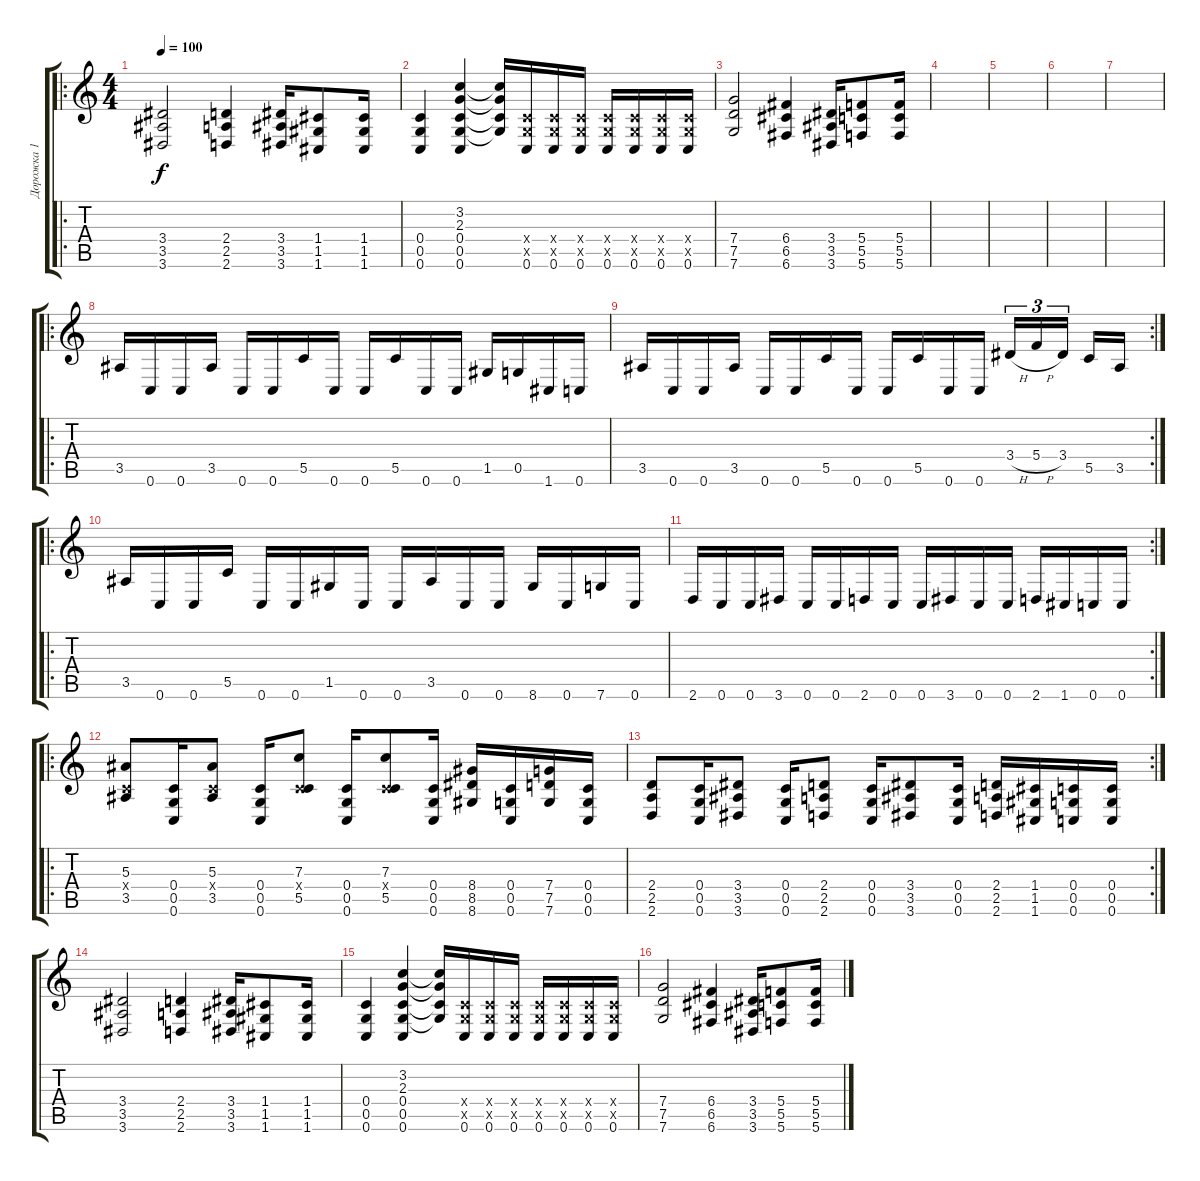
\track ("Дорожка 1" "Дорожка 1") {instrument distortionguitar}
\staff {score tabs}
\tuning (D4 A3 F3 C3 G2 C2) {hide}
\ro
\ts (4 4)
\tempo 100
\clef g2
\ks c
(3.4 3.5 3.6).2{dy f} (2.4 2.5 2.6).4 (3.4 3.5 3.6).16 (1.4 1.5 1.6).8 (1.4 1.5 1.6).16 |
(0.4 0.5 0.6).4 (3.2 2.3 0.4 0.5 0.6).4 (3.2{t} 2.3{t} 0.4{t} 0.5{t}).16 (0.4{x} 0.5{x} 0.6).16 (0.4{x} 0.5{x} 0.6).16 (0.4{x} 0.5{x} 0.6).16 (0.4{x} 0.5{x} 0.6).16 (0.4{x} 0.5{x} 0.6).16 (0.4{x} 0.5{x} 0.6).16 (0.4{x} 0.5{x} 0.6).16 |
(7.4 7.5 7.6).2 (6.4 6.5 6.6).4 (3.4 3.5 3.6).16 (5.4 5.5 5.6).8 (5.4 5.5 5.6).16 |
|
|
|
|
\ro
3.5.16 0.6.16 0.6.16 3.5.16 0.6.16 0.6.16 5.5.16 0.6.16 0.6.16 5.5.16 0.6.16 0.6.16 1.5.16 0.5.16 1.6.16 0.6.16 |
\rc 2
3.5.16 0.6.16 0.6.16 3.5.16 0.6.16 0.6.16 5.5.16 0.6.16 0.6.16 5.5.16 0.6.16 0.6.16 3.4{h}.16{tu (3 2)} 5.4{h}.16{tu (3 2)} 3.4.16{tu (3 2)} 5.5.16 3.5.16 |
\ro
3.5.16 0.6.16 0.6.16 5.5.16 0.6.16 0.6.16 1.5.16 0.6.16 0.6.16 3.5.16 0.6.16 0.6.16 8.6.16 0.6.16 7.6.16 0.6.16 |
\rc 2
2.6.16 0.6.16 0.6.16 3.6.16 0.6.16 0.6.16 2.6.16 0.6.16 0.6.16 3.6.16 0.6.16 0.6.16 2.6.16 1.6.16 0.6.16 0.6.16 |
\ro
(5.3 0.4{x} 3.5).8 (0.4 0.5 0.6).16 (5.3 0.4{x} 3.5).8 (0.4 0.5 0.6).16 (7.3 0.4{x} 5.5).8 (0.4 0.5 0.6).16 (7.3 0.4{x} 5.5).8 (0.4 0.5 0.6).16 (8.4 8.5 8.6).16 (0.4 0.5 0.6).16 (7.4 7.5 7.6).16 (0.4 0.5 0.6).16 |
\rc 2
(2.4 2.5 2.6).8 (0.4 0.5 0.6).16 (3.4 3.5 3.6).8 (0.4 0.5 0.6).16 (2.4 2.5 2.6).8 (0.4 0.5 0.6).16 (3.4 3.5 3.6).8 (0.4 0.5 0.6).16 (2.4 2.5 2.6).16 (1.4 1.5 1.6).16 (0.4 0.5 0.6).16 (0.4 0.5 0.6).16 |
(3.4 3.5 3.6).2 (2.4 2.5 2.6).4 (3.4 3.5 3.6).16 (1.4 1.5 1.6).8 (1.4 1.5 1.6).16 |
(0.4 0.5 0.6).4 (3.2 2.3 0.4 0.5 0.6).4 (3.2{t} 2.3{t} 0.4{t} 0.5{t}).16 (0.4{x} 0.5{x} 0.6).16 (0.4{x} 0.5{x} 0.6).16 (0.4{x} 0.5{x} 0.6).16 (0.4{x} 0.5{x} 0.6).16 (0.4{x} 0.5{x} 0.6).16 (0.4{x} 0.5{x} 0.6).16 (0.4{x} 0.5{x} 0.6).16 |
(7.4 7.5 7.6).2 (6.4 6.5 6.6).4 (3.4 3.5 3.6).16 (5.4 5.5 5.6).8 (5.4 5.5 5.6).16
